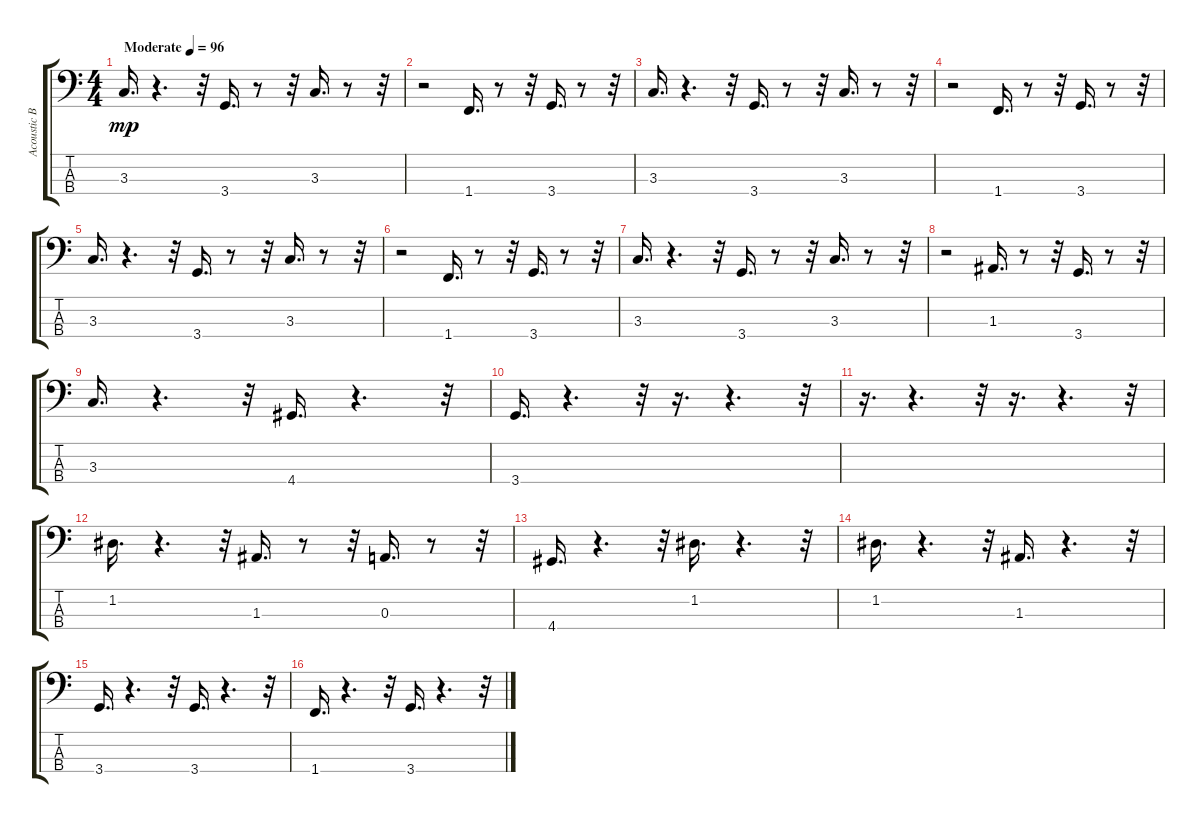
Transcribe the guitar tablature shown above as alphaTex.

\track ("Acoustic Bass" "Acoustic B") {instrument acousticbass}
\staff {score tabs}
\tuning (G2 D2 A1 E1) {hide}
\ts (4 4)
\tempo (96 "Moderate")
\clef f4
\ks c
3.3.16{d dy mp instrument acousticbass} r.4{d} r.32 3.4.16{d} r.8 r.32 3.3.16{d} r.8 r.32 |
r.2 1.4.16{d} r.8 r.32 3.4.16{d} r.8 r.32 |
3.3.16{d} r.4{d} r.32 3.4.16{d} r.8 r.32 3.3.16{d} r.8 r.32 |
r.2 1.4.16{d} r.8 r.32 3.4.16{d} r.8 r.32 |
3.3.16{d} r.4{d} r.32 3.4.16{d} r.8 r.32 3.3.16{d} r.8 r.32 |
r.2 1.4.16{d} r.8 r.32 3.4.16{d} r.8 r.32 |
3.3.16{d} r.4{d} r.32 3.4.16{d} r.8 r.32 3.3.16{d} r.8 r.32 |
r.2 1.3.16{d} r.8 r.32 3.4.16{d} r.8 r.32 |
3.3.16{d} r.4{d} r.32 4.4.16{d} r.4{d} r.32 |
3.4.16{d} r.4{d} r.32 r.16{d} r.4{d} r.32 |
r.16{d} r.4{d} r.32 r.16{d} r.4{d} r.32 |
1.2.16{d} r.4{d} r.32 1.3.16{d} r.8 r.32 0.3.16{d} r.8 r.32 |
4.4.16{d} r.4{d} r.32 1.2.16{d} r.4{d} r.32 |
1.2.16{d} r.4{d} r.32 1.3.16{d} r.4{d} r.32 |
3.4.16{d} r.4{d} r.32 3.4.16{d} r.4{d} r.32 |
1.4.16{d} r.4{d} r.32 3.4.16{d} r.4{d} r.32
